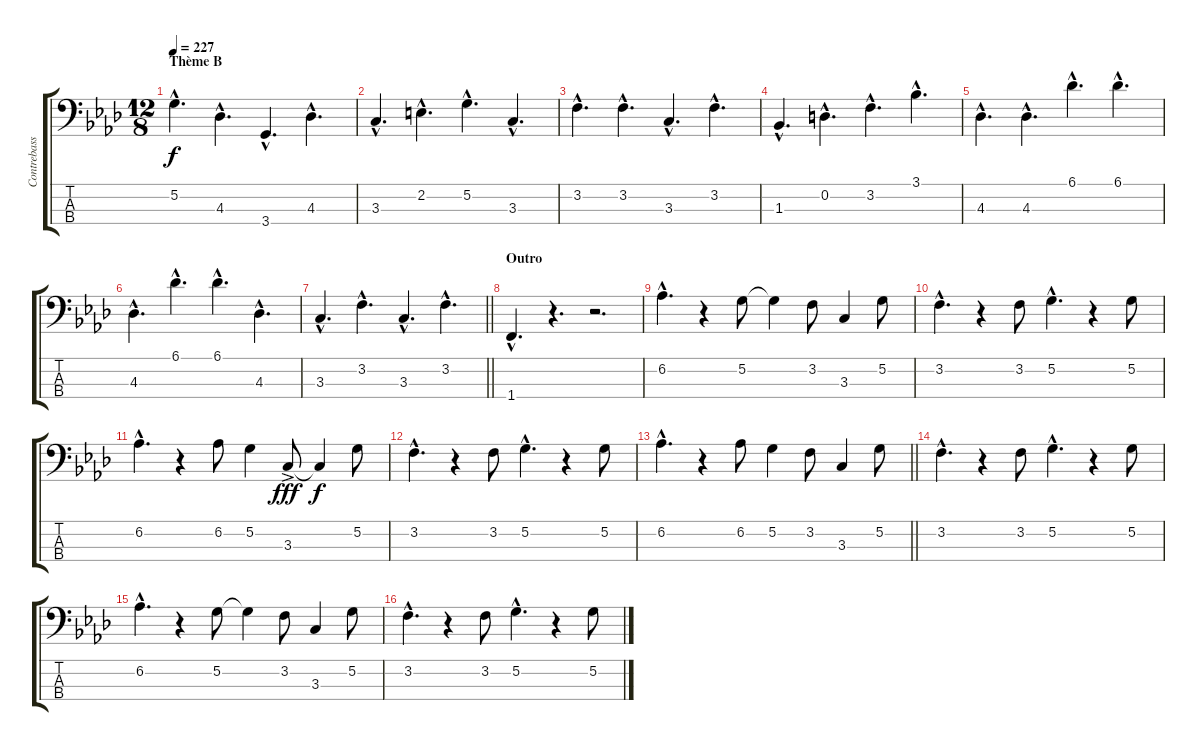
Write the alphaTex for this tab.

\track ("Contrebasse" "Contrebass") {instrument acousticbass}
\staff {score tabs}
\tuning (G2 D2 A1 E1) {hide}
\ts (12 8)
\section ("" "Thème B")
\tempo 227
\clef f4
\ks fminor
5.2{hac}.4{d dy f volume 13 balance 12 instrument acousticbass} 4.3{hac}.4{d} 3.4{hac}.4{d} 4.3{hac}.4{d} |
3.3{hac}.4{d} 2.2{hac}.4{d} 5.2{hac}.4{d} 3.3{hac}.4{d} |
3.2{hac}.4{d} 3.2{hac}.4{d} 3.3{hac}.4{d} 3.2{hac}.4{d} |
1.3{hac}.4{d} 0.2{hac}.4{d} 3.2{hac}.4{d} 3.1{hac}.4{d} |
4.3{hac}.4{d} 4.3{hac}.4{d} 6.1{hac}.4{d} 6.1{hac}.4{d} |
4.3{hac}.4{d} 6.1{hac}.4{d} 6.1{hac}.4{d} 4.3{hac}.4{d} |
\barLineRight lightlight
3.3{hac}.4{d} 3.2{hac}.4{d} 3.3{hac}.4{d} 3.2{hac}.4{d} |
\section ("" "Outro")
1.4{hac}.4{d volume 12 balance 12 instrument acousticbass} r.4{d} r.2{d} |
6.2{hac}.4{d} r.4 5.2.8 5.2{t}.4 3.2.8 3.3.4 5.2.8 |
3.2{hac}.4{d} r.4 3.2.8 5.2{hac}.4{d} r.4 5.2.8 |
6.2{hac}.4{d} r.4 6.2.8 5.2.4 3.3{ac}.8{dy fff} 3.3{t}.4{dy f} 5.2.8 |
3.2{hac}.4{d} r.4 3.2.8 5.2{hac}.4{d} r.4 5.2.8 |
\barLineRight lightlight
6.2{hac}.4{d} r.4 6.2.8 5.2.4 3.2.8 3.3.4 5.2.8 |
3.2{hac}.4{d volume 8 balance 12 instrument acousticbass} r.4 3.2.8 5.2{hac}.4{d} r.4 5.2.8 |
6.2{hac}.4{d} r.4 5.2.8 5.2{t}.4 3.2.8 3.3.4 5.2.8 |
3.2{hac}.4{d} r.4 3.2.8 5.2{hac}.4{d} r.4 5.2.8
